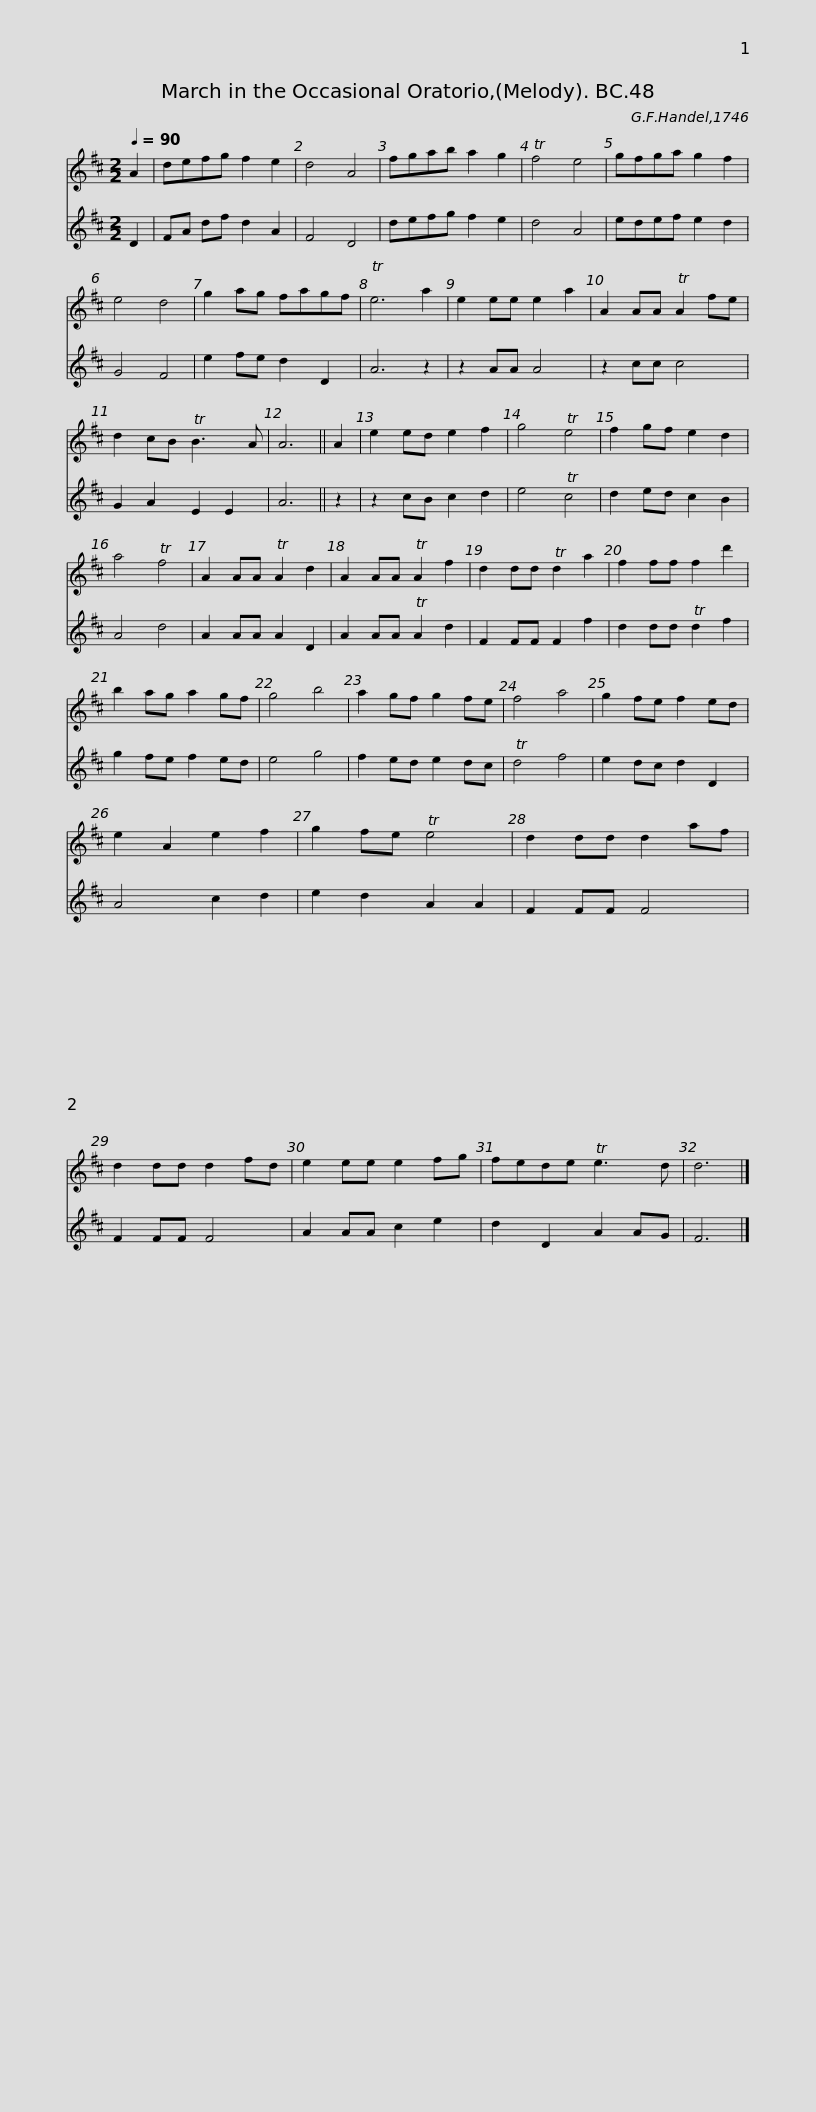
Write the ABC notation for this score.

X:1
%%score 1 2
L:1/8
Q:1/4=90
M:2/2
I:linebreak $
K:D
V:1 treble
V:2 treble
V:1
 A2 | defg f2 e2 | d4 A4 | fgab a2 g2 | Tf4 e4 | %5
 gfga g2 f2 | e4 d4 | g2 ag fagf | Te6 a2 |$ e2 ee e2 a2 | %10
 A2 AA TA2 fe | d2 cB TB3 A | A6 || A2 | e2 ed e2 f2 | %15
 g4 Te4 | f2 gf e2 d2 | a4 Tf4 | A2 AA TA2 d2 |$ A2 AA TA2 f2 | %20
 d2 dd Td2 a2 | f2 ff f2 d'2 | b2 ag a2 gf | g4 b4 | a2 gf g2 fe | %25
 f4 a4 | g2 fe f2 ed |$ e2 A2 e2 f2 | g2 fe Te4 | d2 dd d2 af | %30
 d2 dd d2 fd | e2 ee e2 fg | fede Te3 d | d6 |] %34
V:2
 D2 | FA df d2 A2 | F4 D4 | defg f2 e2 | d4 A4 | %5
 edef e2 d2 | G4 F4 | e2 fe d2 D2 | A6 z2 |$ z2 AA A4 | %10
 z2 cc c4 | G2 A2 E2 E2 | A6 || z2 | z2 cB c2 d2 | %15
 e4 Tc4 | d2 ed c2 B2 | A4 d4 | A2 AA A2 D2 |$ A2 AA TA2 d2 | %20
 F2 FF F2 f2 | d2 dd Td2 f2 | g2 fe f2 ed | e4 g4 | f2 ed e2 dc | %25
 Td4 f4 | e2 dc d2 D2 |$ A4 c2 d2 | e2 d2 A2 A2 | F2 FF F4 | %30
 F2 FF F4 | A2 AA c2 e2 | d2 D2 A2 AG | F6 |] %34
